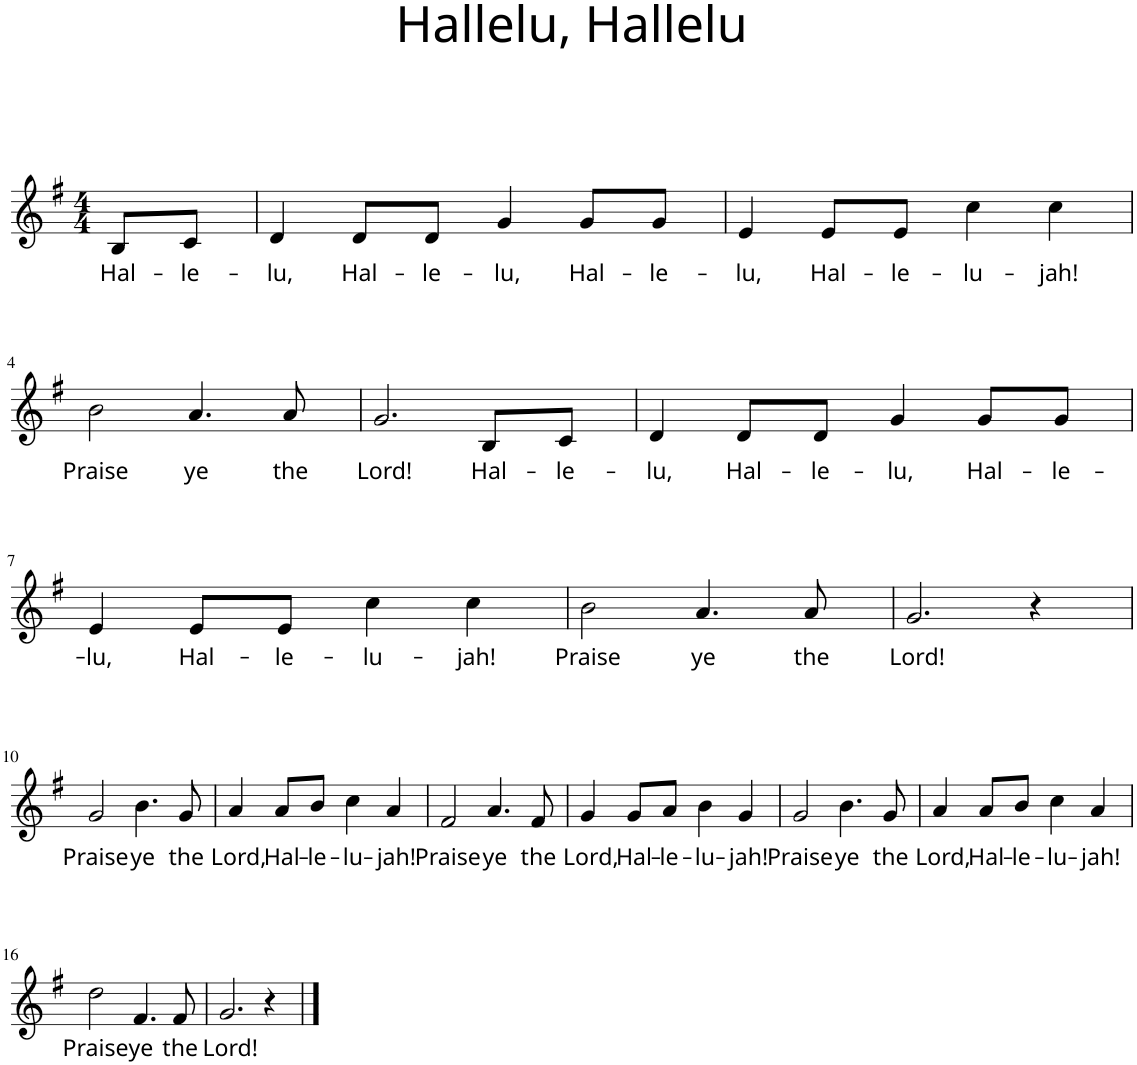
**kern	**text
*part1	*part1
*staff1	*staff1
*I"Piano	*
*I'Pno	*
*clefG2	*
*k[f#]	*
*M4/4	*
=1	=1
!	!LO:LY:b
8B/L	Hal-
!	!LO:LY:b
8c/J	-le-
=2	=2
!	!LO:LY:b
4d/	-lu,
!	!LO:LY:b
8d/L	Hal-
!	!LO:LY:b
8d/J	-le-
!	!LO:LY:b
4g/	-lu,
!	!LO:LY:b
8g/L	Hal-
!	!LO:LY:b
8g/J	-le-
=3	=3
!	!LO:LY:b
4e/	-lu,
!	!LO:LY:b
8e/L	Hal-
!	!LO:LY:b
8e/J	-le-
!	!LO:LY:b
4cc\	-lu-
!	!LO:LY:b
4cc\	-jah!
!!LO:LB:g=z
=4	=4
!	!LO:LY:b
2b\	Praise
!	!LO:LY:b
4.a/	ye
!	!LO:LY:b
8a/	the
=5	=5
!	!LO:LY:b
2.g/	Lord!
!	!LO:LY:b
8B/L	Hal-
!	!LO:LY:b
8c/J	-le-
=6	=6
!	!LO:LY:b
4d/	-lu,
!	!LO:LY:b
8d/L	Hal-
!	!LO:LY:b
8d/J	-le-
!	!LO:LY:b
4g/	-lu,
!	!LO:LY:b
8g/L	Hal-
!	!LO:LY:b
8g/J	-le-
!!LO:LB:g=z
=7	=7
!	!LO:LY:b
4e/	-lu,
!	!LO:LY:b
8e/L	Hal-
!	!LO:LY:b
8e/J	-le-
!	!LO:LY:b
4cc\	-lu-
!	!LO:LY:b
4cc\	-jah!
=8	=8
!	!LO:LY:b
2b\	Praise
!	!LO:LY:b
4.a/	ye
!	!LO:LY:b
8a/	the
=9	=9
!	!LO:LY:b
2.g/	Lord!
4r	.
!!LO:LB:g=z
=10	=10
!	!LO:LY:b
2g/	Praise
!	!LO:LY:b
4.b\	ye
!	!LO:LY:b
8g/	the
=11	=11
!	!LO:LY:b
4a/	Lord,
!	!LO:LY:b
8a/L	Hal-
!	!LO:LY:b
8b/J	-le-
!	!LO:LY:b
4cc\	-lu-
!	!LO:LY:b
4a/	-jah!
=12	=12
!	!LO:LY:b
2f#/	Praise
!	!LO:LY:b
4.a/	ye
!	!LO:LY:b
8f#/	the
=13	=13
!	!LO:LY:b
4g/	Lord,
!	!LO:LY:b
8g/L	Hal-
!	!LO:LY:b
8a/J	-le-
!	!LO:LY:b
4b\	-lu-
!	!LO:LY:b
4g/	-jah!
=14	=14
!	!LO:LY:b
2g/	Praise
!	!LO:LY:b
4.b\	ye
!	!LO:LY:b
8g/	the
=15	=15
!	!LO:LY:b
4a/	Lord,
!	!LO:LY:b
8a/L	Hal-
!	!LO:LY:b
8b/J	-le-
!	!LO:LY:b
4cc\	-lu-
!	!LO:LY:b
4a/	-jah!
!!LO:LB:g=z
=16	=16
!	!LO:LY:b
2dd\	Praise
!	!LO:LY:b
4.f#/	ye
!	!LO:LY:b
8f#/	the
=17	=17
!	!LO:LY:b
2.g/	Lord!
4r	.
==	==
*-	*-
